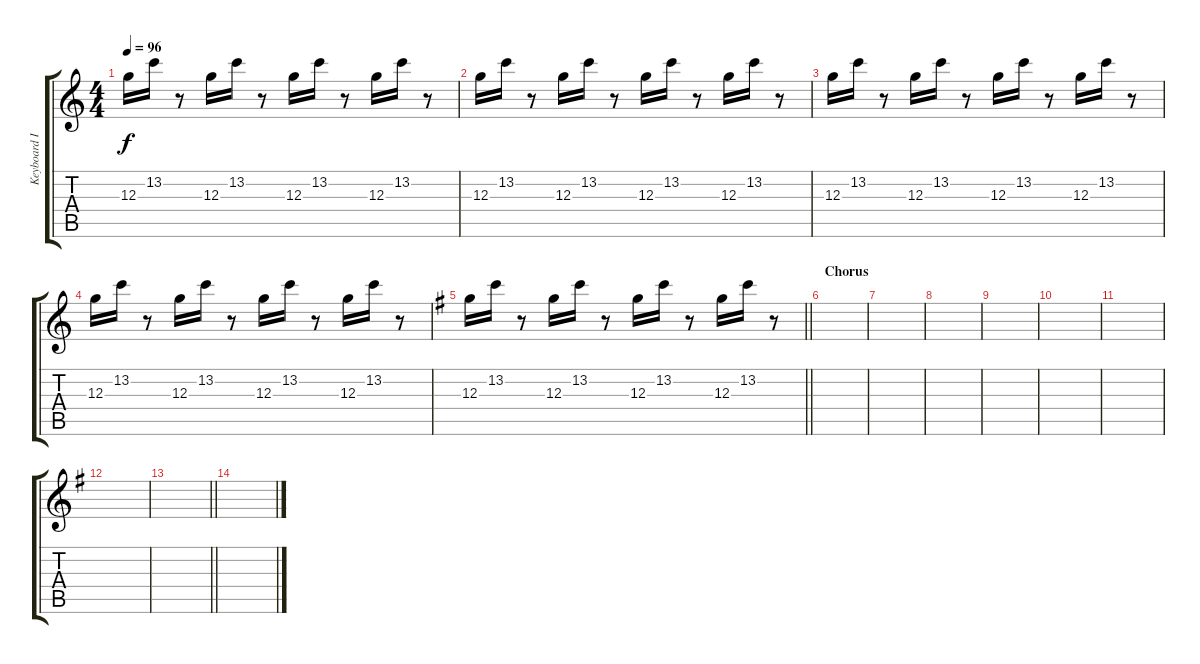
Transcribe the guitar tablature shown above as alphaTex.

\track ("Keyboard III" "Keyboard I") {instrument celesta}
\staff {score tabs}
\tuning (E5 B4 G4 D4 A3 E3) {hide}
\ts (4 4)
\tempo 96
\clef g2
\ks c
12.3.16{dy f} 13.2.16 r.8 12.3.16 13.2.16 r.8 12.3.16 13.2.16 r.8 12.3.16 13.2.16 r.8 |
12.3.16 13.2.16 r.8 12.3.16 13.2.16 r.8 12.3.16 13.2.16 r.8 12.3.16 13.2.16 r.8 |
12.3.16 13.2.16 r.8 12.3.16 13.2.16 r.8 12.3.16 13.2.16 r.8 12.3.16 13.2.16 r.8 |
12.3.16 13.2.16 r.8 12.3.16 13.2.16 r.8 12.3.16 13.2.16 r.8 12.3.16 13.2.16 r.8 |
\barLineRight lightlight
\ks g
12.3.16 13.2.16 r.8 12.3.16 13.2.16 r.8 12.3.16 13.2.16 r.8 12.3.16 13.2.16 r.8 |
\section ("" "Chorus")
|
|
|
|
|
|
|
\barLineRight lightlight
|
\section ("" "")
